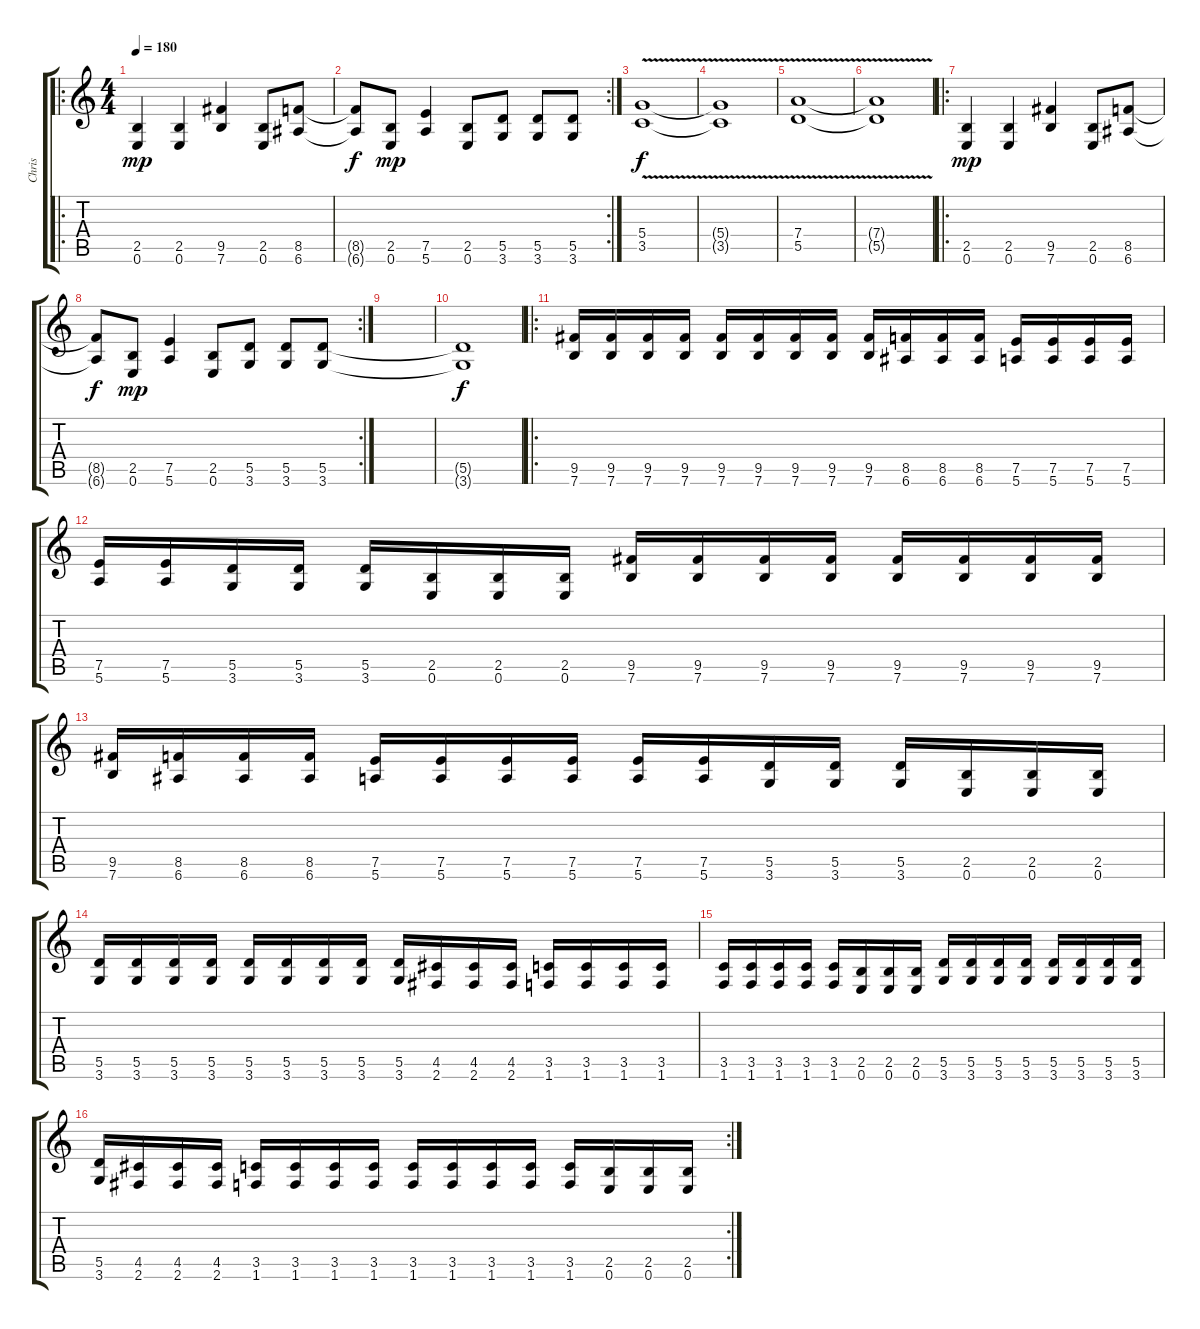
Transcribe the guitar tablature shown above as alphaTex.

\track ("Chris" "Chris") {instrument overdrivenguitar}
\staff {score tabs}
\tuning (E4 B3 G3 D3 A2 E2) {hide}
\ro
\ts (4 4)
\tempo 180
\clef g2
\ks c
(2.5 0.6).4{dy mp} (2.5 0.6).4 (9.5 7.6).4 (2.5 0.6).8 (8.5 6.6).8 |
\rc 2
(8.5{t} 6.6{t}).8{dy f} (2.5 0.6).8{dy mp} (7.5 5.6).4 (2.5 0.6).8 (5.5 3.6).8 (5.5 3.6).8 (5.5 3.6).8 |
(5.4 3.5{v}).1{dy f} |
(5.4{t} 3.5{t}).1 |
(7.4 5.5{v}).1 |
(7.4{t} 5.5{t}).1 |
\ro
(2.5 0.6).4{dy mp} (2.5 0.6).4 (9.5 7.6).4 (2.5 0.6).8 (8.5 6.6).8 |
\rc 2
(8.5{t} 6.6{t}).8{dy f} (2.5 0.6).8{dy mp} (7.5 5.6).4 (2.5 0.6).8 (5.5 3.6).8 (5.5 3.6).8 (5.5 3.6).8 |
|
(5.5{t} 3.6{t}).1{dy f} |
\ro
(9.5 7.6).16{instrument distortionguitar} (9.5 7.6).16 (9.5 7.6).16 (9.5 7.6).16 (9.5 7.6).16 (9.5 7.6).16 (9.5 7.6).16 (9.5 7.6).16 (9.5 7.6).16 (8.5 6.6).16 (8.5 6.6).16 (8.5 6.6).16 (7.5 5.6).16 (7.5 5.6).16 (7.5 5.6).16 (7.5 5.6).16 |
(7.5 5.6).16 (7.5 5.6).16 (5.5 3.6).16 (5.5 3.6).16 (5.5 3.6).16 (2.5 0.6).16 (2.5 0.6).16 (2.5 0.6).16 (9.5 7.6).16 (9.5 7.6).16 (9.5 7.6).16 (9.5 7.6).16 (9.5 7.6).16 (9.5 7.6).16 (9.5 7.6).16 (9.5 7.6).16 |
(9.5 7.6).16 (8.5 6.6).16 (8.5 6.6).16 (8.5 6.6).16 (7.5 5.6).16 (7.5 5.6).16 (7.5 5.6).16 (7.5 5.6).16 (7.5 5.6).16 (7.5 5.6).16 (5.5 3.6).16 (5.5 3.6).16 (5.5 3.6).16 (2.5 0.6).16 (2.5 0.6).16 (2.5 0.6).16 |
(5.5 3.6).16 (5.5 3.6).16 (5.5 3.6).16 (5.5 3.6).16 (5.5 3.6).16 (5.5 3.6).16 (5.5 3.6).16 (5.5 3.6).16 (5.5 3.6).16 (4.5 2.6).16 (4.5 2.6).16 (4.5 2.6).16 (3.5 1.6).16 (3.5 1.6).16 (3.5 1.6).16 (3.5 1.6).16 |
(3.5 1.6).16 (3.5 1.6).16 (3.5 1.6).16 (3.5 1.6).16 (3.5 1.6).16 (2.5 0.6).16 (2.5 0.6).16 (2.5 0.6).16 (5.5 3.6).16 (5.5 3.6).16 (5.5 3.6).16 (5.5 3.6).16 (5.5 3.6).16 (5.5 3.6).16 (5.5 3.6).16 (5.5 3.6).16 |
\rc 2
(5.5 3.6).16 (4.5 2.6).16 (4.5 2.6).16 (4.5 2.6).16 (3.5 1.6).16 (3.5 1.6).16 (3.5 1.6).16 (3.5 1.6).16 (3.5 1.6).16 (3.5 1.6).16 (3.5 1.6).16 (3.5 1.6).16 (3.5 1.6).16 (2.5 0.6).16 (2.5 0.6).16 (2.5 0.6).16
